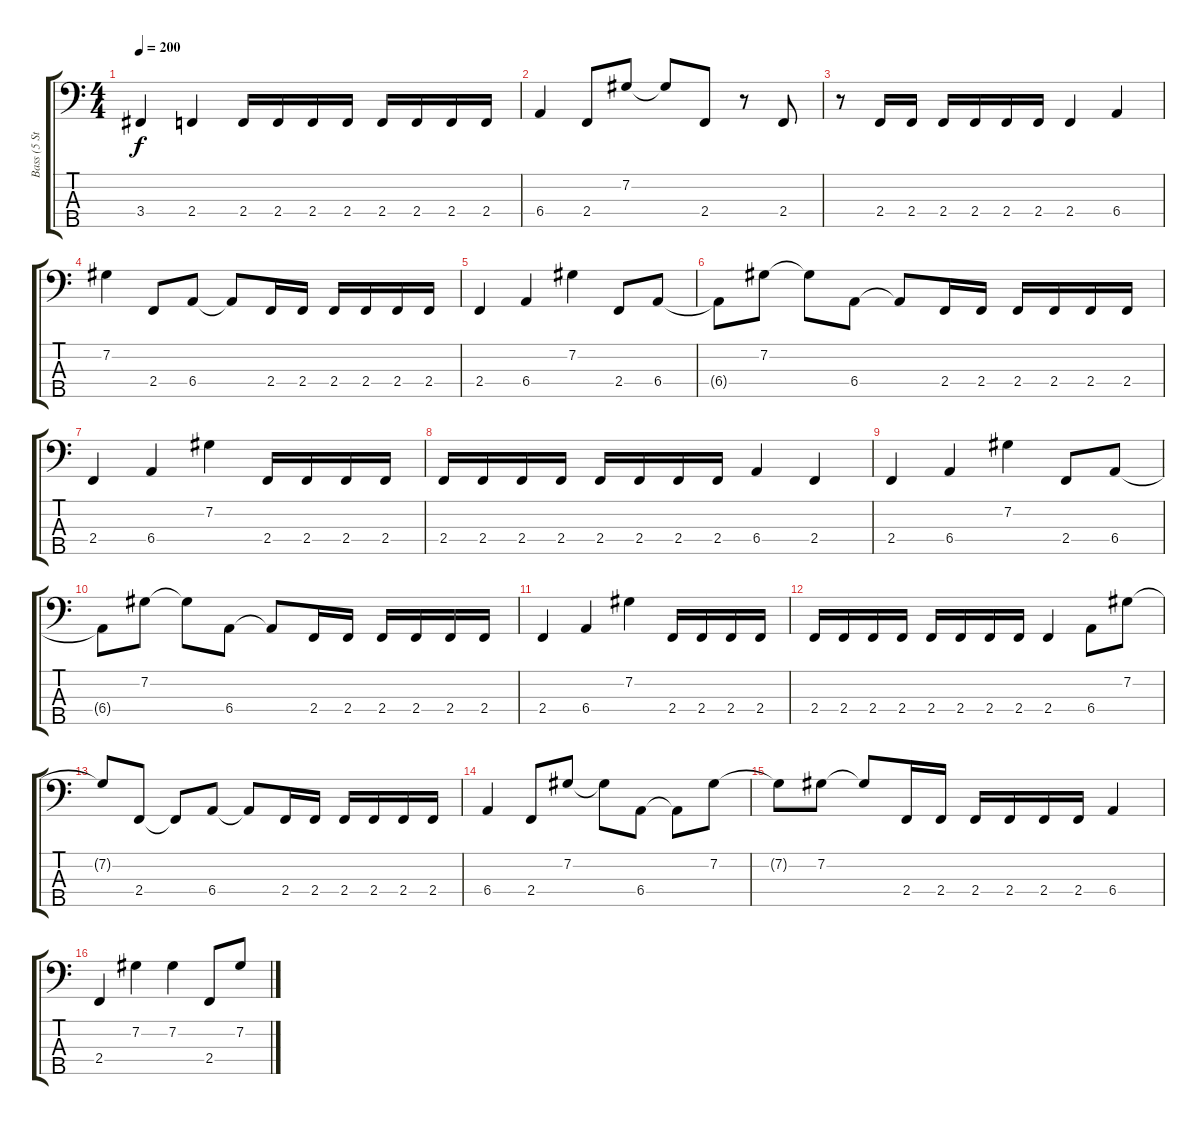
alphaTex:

\track ("Bass (5 String Bass - A#)" "Bass (5 St") {instrument electricbasspick}
\staff {score tabs}
\tuning (Gb2 Db2 Ab1 Eb1 Bb0) {hide}
\ts (4 4)
\tempo 200
\clef f4
\ks c
3.4.4{dy f} 2.4.4 2.4.16 2.4.16 2.4.16 2.4.16 2.4.16 2.4.16 2.4.16 2.4.16 |
6.4.4 2.4.8 7.2.8 7.2{t}.8 2.4.8 r.8 2.4.8 |
r.8 2.4.16 2.4.16 2.4.16 2.4.16 2.4.16 2.4.16 2.4.4 6.4.4 |
7.2.4 2.4.8 6.4.8 6.4{t}.8 2.4.16 2.4.16 2.4.16 2.4.16 2.4.16 2.4.16 |
2.4.4 6.4.4 7.2.4 2.4.8 6.4.8 |
6.4{t}.8 7.2.8 7.2{t}.8 6.4.8 6.4{t}.8 2.4.16 2.4.16 2.4.16 2.4.16 2.4.16 2.4.16 |
2.4.4 6.4.4 7.2.4 2.4.16 2.4.16 2.4.16 2.4.16 |
2.4.16 2.4.16 2.4.16 2.4.16 2.4.16 2.4.16 2.4.16 2.4.16 6.4.4 2.4.4 |
2.4.4 6.4.4 7.2.4 2.4.8 6.4.8 |
6.4{t}.8 7.2.8 7.2{t}.8 6.4.8 6.4{t}.8 2.4.16 2.4.16 2.4.16 2.4.16 2.4.16 2.4.16 |
2.4.4 6.4.4 7.2.4 2.4.16 2.4.16 2.4.16 2.4.16 |
2.4.16 2.4.16 2.4.16 2.4.16 2.4.16 2.4.16 2.4.16 2.4.16 2.4.4 6.4.8 7.2.8 |
7.2{t}.8 2.4.8 2.4{t}.8 6.4.8 6.4{t}.8 2.4.16 2.4.16 2.4.16 2.4.16 2.4.16 2.4.16 |
6.4.4 2.4.8 7.2.8 7.2{t}.8 6.4.8 6.4{t}.8 7.2.8 |
7.2{t}.8 7.2.8 7.2{t}.8 2.4.16 2.4.16 2.4.16 2.4.16 2.4.16 2.4.16 6.4.4 |
2.4.4 7.2.4 7.2.4 2.4.8 7.2.8
